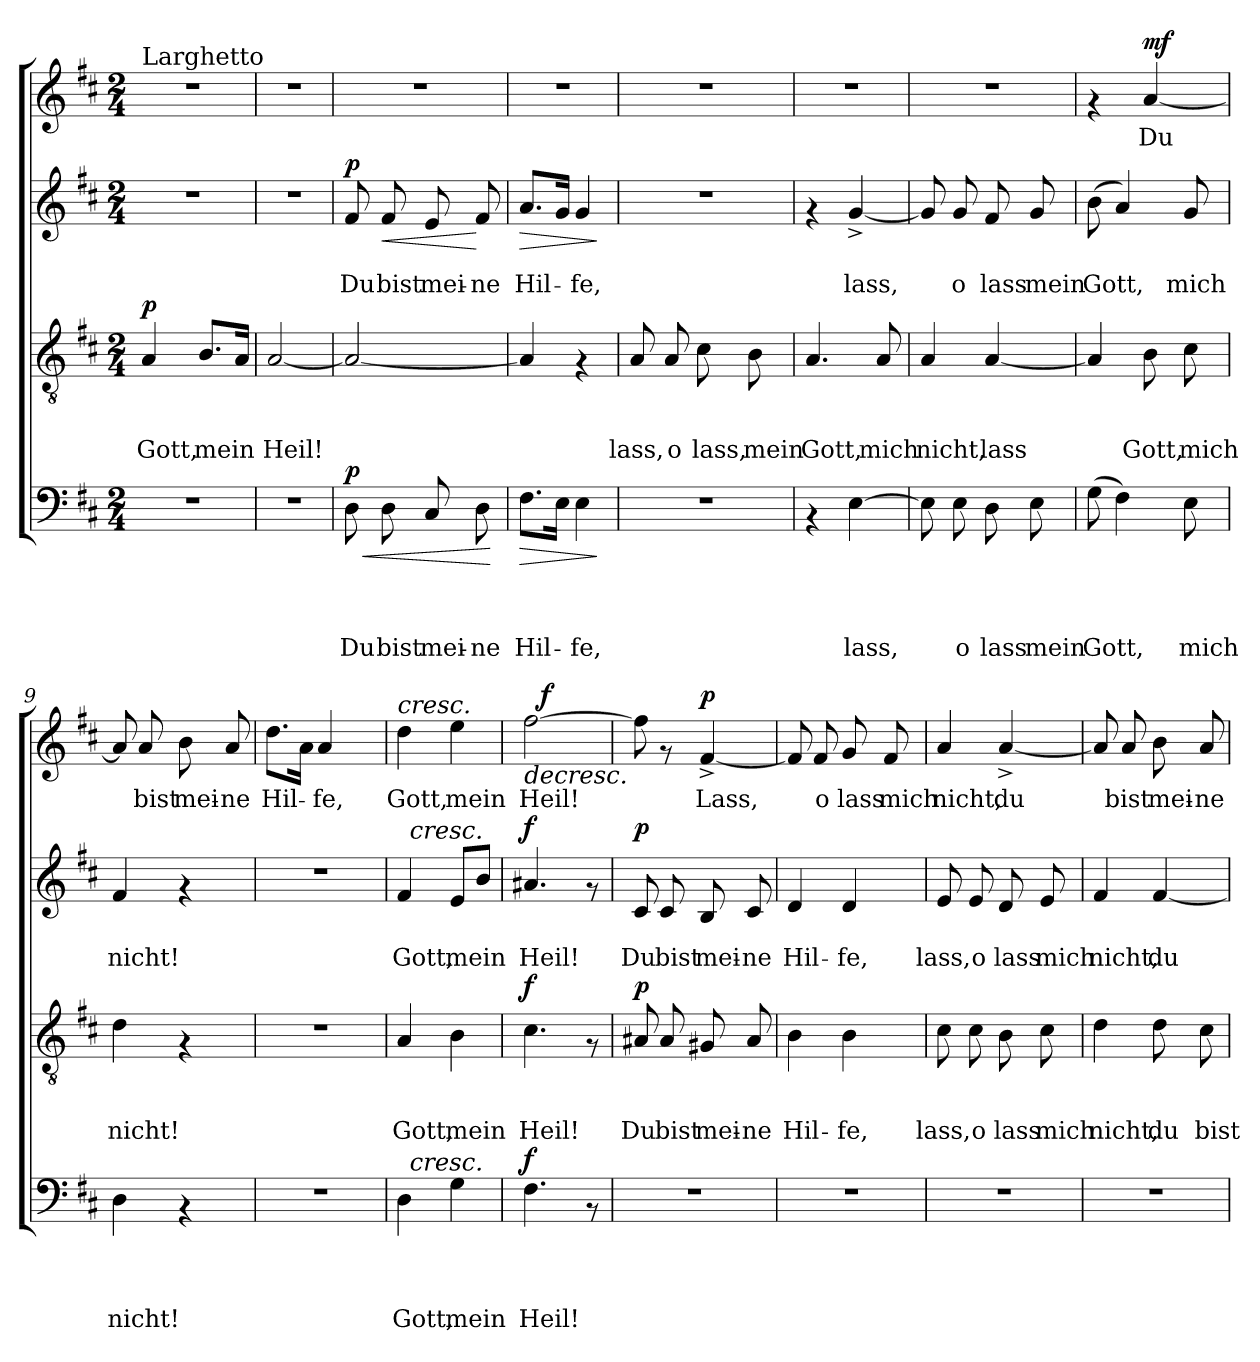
**kern	**text	**text	**text	**text	**dynam	**kern	**text	**text	**text	**dynam	**kern	**text	**text	**dynam	**kern	**text	**dynam
*part4	*part4	*part4	*part4	*part4	*part4	*part3	*part3	*part3	*part3	*part3	*part2	*part2	*part2	*part2	*part1	*part1	*part1
*staff4	*staff4	*staff4	*staff4	*staff4	*staff4	*staff3	*staff3	*staff3	*staff3	*staff3	*staff2	*staff2	*staff2	*staff2	*staff1	*staff1	*staff1
*clefF4	*	*	*	*	*	*clefGv2	*	*	*	*	*clefG2	*	*	*	*clefG2	*	*
*k[f#c#]	*	*	*	*	*	*k[f#c#]	*	*	*	*	*k[f#c#]	*	*	*	*k[f#c#]	*	*
*D:	*	*	*	*	*	*D:	*	*	*	*	*D:	*	*	*	*D:	*	*
*M2/4	*	*	*	*	*	*M2/4	*	*	*	*	*M2/4	*	*	*	*M2/4	*	*
=1	=1	=1	=1	=1	=1	=1	=1	=1	=1	=1	=1	=1	=1	=1	=1	=1	=1
!	!	!	!	!	!	!	!	!	!	!	!	!	!	!	!LO:TX:a:t=Larghetto	!	!
!	!	!	!	!	!	!	!	!	!LO:LY:b	!LO:DY:a	!	!	!	!	!	!	!
2r	.	.	.	.	.	4A/	.	.	Gott,	p	2r	.	.	.	2r	.	.
!	!	!	!	!	!	!	!	!	!LO:LY:b	!	!	!	!	!	!	!	!
.	.	.	.	.	.	8.B/L	.	.	mein	.	.	.	.	.	.	.	.
.	.	.	.	.	.	16A/Jk	.	.	.	.	.	.	.	.	.	.	.
=2	=2	=2	=2	=2	=2	=2	=2	=2	=2	=2	=2	=2	=2	=2	=2	=2	=2
!	!	!	!	!	!	!	!	!	!LO:LY:b	!	!	!	!	!	!	!	!
2r	.	.	.	.	.	[<2A/	.	.	Heil!	.	2r	.	.	.	2r	.	.
=3	=3	=3	=3	=3	=3	=3	=3	=3	=3	=3	=3	=3	=3	=3	=3	=3	=3
!	!	!	!	!LO:LY:b	!LO:HP:b	!	!	!	!	!	!	!	!LO:LY:b	!	!	!	!
!	!	!	!	!	!LO:DY:n=1:a	!	!	!	!	!	!	!	!	!LO:DY:a	!	!	!
8D\	.	.	.	Du	< p	2A/_	.	.	.	.	8f#/	.	Du	p	2r	.	.
!	!	!	!	!LO:LY:b	!	!	!	!	!	!	!	!	!LO:LY:b	!LO:HP:b	!	!	!
8D\	.	.	.	bist	.	.	.	.	.	.	8f#/	.	bist	<	.	.	.
!	!	!	!	!LO:LY:b	!	!	!	!	!	!	!	!	!LO:LY:b	!	!	!	!
8C#/	.	.	.	mei-	.	.	.	.	.	.	8e/	.	mei-	.	.	.	.
!	!	!	!	!LO:LY:b	!	!	!	!	!	!	!	!	!LO:LY:b	!	!	!	!
8D\	.	.	.	-ne	.	.	.	.	.	.	8f#/	.	-ne	[	.	.	.
.	.	.	.	.	[	.	.	.	.	.	.	.	.	.	.	.	.
=4	=4	=4	=4	=4	=4	=4	=4	=4	=4	=4	=4	=4	=4	=4	=4	=4	=4
!	!	!	!	!LO:LY:b	!LO:HP:b	!	!	!	!	!	!	!	!LO:LY:b	!LO:HP:b	!	!	!
8.F#\L	.	.	.	Hil-	>	4A/]	.	.	.	.	8.a/L	.	Hil-	>	2r	.	.
16E\Jk	.	.	.	.	.	.	.	.	.	.	16g/Jk	.	.	.	.	.	.
!	!	!	!	!LO:LY:b	!	!	!	!	!	!	!	!	!LO:LY:b	!	!	!	!
4E\	.	.	.	-fe,	.	4rF	.	.	.	.	4g/	.	-fe,	.	.	.	.
.	.	.	.	.	]	.	.	.	.	.	.	.	.	]	.	.	.
=5	=5	=5	=5	=5	=5	=5	=5	=5	=5	=5	=5	=5	=5	=5	=5	=5	=5
!	!	!	!	!	!	!	!	!	!LO:LY:b	!	!	!	!	!	!	!	!
2r	.	.	.	.	.	8A/	.	.	lass,	.	2r	.	.	.	2r	.	.
!	!	!	!	!	!	!	!	!	!LO:LY:b	!	!	!	!	!	!	!	!
.	.	.	.	.	.	8A/	.	.	o	.	.	.	.	.	.	.	.
!	!	!	!	!	!	!	!	!	!LO:LY:b	!	!	!	!	!	!	!	!
.	.	.	.	.	.	8c#\	.	.	lass,	.	.	.	.	.	.	.	.
!	!	!	!	!	!	!	!	!	!LO:LY:b	!	!	!	!	!	!	!	!
.	.	.	.	.	.	8B\	.	.	mein	.	.	.	.	.	.	.	.
=6	=6	=6	=6	=6	=6	=6	=6	=6	=6	=6	=6	=6	=6	=6	=6	=6	=6
!	!	!	!	!	!	!	!	!	!LO:LY:b	!	!	!	!	!	!	!	!
4rAA	.	.	.	.	.	4.A/	.	.	Gott,	.	4rf	.	.	.	2r	.	.
!	!	!	!	!LO:LY:b	!	!	!	!	!	!	!	!	!LO:LY:b	!	!	!	!
[<4E\	.	.	.	lass,	.	.	.	.	.	.	[<4g^</	.	lass,	.	.	.	.
!	!	!	!	!	!	!	!	!	!LO:LY:b	!	!	!	!	!	!	!	!
.	.	.	.	.	.	8A/	.	.	mich	.	.	.	.	.	.	.	.
!!LO:LB:g=z
=7	=7	=7	=7	=7	=7	=7	=7	=7	=7	=7	=7	=7	=7	=7	=7	=7	=7
!	!	!	!	!	!	!	!	!	!LO:LY:b	!	!	!	!	!	!	!	!
8E\]	.	.	.	.	.	4A/	.	.	nicht,	.	8g/]	.	.	.	2r	.	.
!	!	!	!	!LO:LY:b	!	!	!	!	!	!	!	!	!LO:LY:b	!	!	!	!
8E\	.	.	.	o	.	.	.	.	.	.	8g/	.	o	.	.	.	.
!	!	!	!	!LO:LY:b	!	!	!	!	!LO:LY:b	!	!	!	!LO:LY:b	!	!	!	!
8D\	.	.	.	lass	.	[<4A/	.	.	lass	.	8f#/	.	lass	.	.	.	.
!	!	!	!	!LO:LY:b	!	!	!	!	!	!	!	!	!LO:LY:b	!	!	!	!
8E\	.	.	.	mein	.	.	.	.	.	.	8g/	.	mein	.	.	.	.
=8	=8	=8	=8	=8	=8	=8	=8	=8	=8	=8	=8	=8	=8	=8	=8	=8	=8
!	!	!	!	!LO:LY:b	!	!	!	!	!	!	!	!	!LO:LY:b	!	!	!	!
(>8G\	.	.	.	Gott,	.	4A/]	.	.	.	.	(>8b\	.	Gott,	.	4rf	.	.
4F#\)	.	.	.	.	.	.	.	.	.	.	4a/)	.	.	.	.	.	.
!	!	!	!	!	!	!	!	!	!LO:LY:b	!	!	!	!	!	!	!LO:LY:b	!LO:DY:a
.	.	.	.	.	.	8B\	.	.	Gott,	.	.	.	.	.	[<4a/	Du	mf
!	!	!	!	!LO:LY:b	!	!	!	!	!LO:LY:b	!	!	!	!LO:LY:b	!	!	!	!
8E\	.	.	.	mich	.	8c#\	.	.	mich	.	8g/	.	mich	.	.	.	.
=9	=9	=9	=9	=9	=9	=9	=9	=9	=9	=9	=9	=9	=9	=9	=9	=9	=9
!	!	!	!	!LO:LY:b	!	!	!	!	!LO:LY:b	!	!	!	!LO:LY:b	!	!	!	!
4D\	.	.	.	nicht!	.	4d\	.	.	nicht!	.	4f#/	.	nicht!	.	8a/]	.	.
!	!	!	!	!	!	!	!	!	!	!	!	!	!	!	!	!LO:LY:b	!
.	.	.	.	.	.	.	.	.	.	.	.	.	.	.	8a/	bist	.
!	!	!	!	!	!	!	!	!	!	!	!	!	!	!	!	!LO:LY:b	!
4rAA	.	.	.	.	.	4rF	.	.	.	.	4rf	.	.	.	8b\	mei-	.
!	!	!	!	!	!	!	!	!	!	!	!	!	!	!	!	!LO:LY:b	!
.	.	.	.	.	.	.	.	.	.	.	.	.	.	.	8a/	-ne	.
=10	=10	=10	=10	=10	=10	=10	=10	=10	=10	=10	=10	=10	=10	=10	=10	=10	=10
!	!	!	!	!	!	!	!	!	!	!	!	!	!	!	!	!LO:LY:b	!
2r	.	.	.	.	.	2r	.	.	.	.	2r	.	.	.	8.dd\L	Hil-	.
.	.	.	.	.	.	.	.	.	.	.	.	.	.	.	16a\Jk	.	.
!	!	!	!	!	!	!	!	!	!	!	!	!	!	!	!	!LO:LY:b	!
.	.	.	.	.	.	.	.	.	.	.	.	.	.	.	4a/	-fe,	.
=11	=11	=11	=11	=11	=11	=11	=11	=11	=11	=11	=11	=11	=11	=11	=11	=11	=11
!	!	!	!	!	!	!	!	!	!	!	!	!	!	!	!LO:TX:a:i:t=cresc.	!	!
!	!	!	!	!LO:LY:b	!	!	!	!	!LO:LY:b	!	!	!	!LO:LY:b	!	!	!LO:LY:b	!
*^	*	*	*	*	*	*	*	*	*	*	*^	*	*	*	*	*	*
4D\	32ryy	.	.	.	Gott,	.	4A/	.	.	Gott,	.	4f#/	32ryy	.	Gott,	.	4dd\	Gott,	.
!	!	!	!	!	!	!	!	!	!	!	!	!	!LO:TX:a:i:t=cresc.	!	!	!	!	!	!
!	!LO:TX:a:i:t=cresc.	!	!	!	!	!	!	!	!	!	!	!	!	!	!	!	!	!	!
.	4...ryy	.	.	.	.	.	.	.	.	.	.	.	4...ryy	.	.	.	.	.	.
!	!	!	!	!	!LO:LY:b	!	!	!	!	!LO:LY:b	!	!	!	!	!LO:LY:b	!	!	!LO:LY:b	!
4G\	.	.	.	.	mein	.	4B\	.	.	mein	.	8e/L	.	.	mein	.	4ee\	mein	.
.	.	.	.	.	.	.	.	.	.	.	.	8b/J	.	.	.	.	.	.	.
=12	=12	=12	=12	=12	=12	=12	=12	=12	=12	=12	=12	=12	=12	=12	=12	=12	=12	=12	=12
!	!	!	!	!	!LO:LY:b	!LO:DY:a	!	!	!	!LO:LY:b	!LO:DY:a	!	!	!	!LO:LY:b	!LO:DY:a	!	!LO:LY:b	!LO:HP:b
*v	*v	*	*	*	*	*	*	*	*	*	*	*v	*v	*	*	*	*^	*	*
4.F#\	.	.	.	Heil!	f	4.c#\	.	.	Heil!	f	4.a#X/	.	Heil!	f	[<2ff#\	16ryy	Heil!	>
!	!	!	!	!	!	!	!	!	!	!	!	!	!	!	!	!	!	!LO:DY:a
.	.	.	.	.	.	.	.	.	.	.	.	.	.	.	.	4..ryy	.	f
8rAA	.	.	.	.	.	8rF	.	.	.	.	8rf	.	.	.	.	.	.	.
.	.	.	.	.	.	.	.	.	.	.	.	.	.	.	.	.	.	]
!!LO:PB:g=z
=13	=13	=13	=13	=13	=13	=13	=13	=13	=13	=13	=13	=13	=13	=13	=13	=13	=13	=13
!	!	!	!	!	!	!	!	!	!LO:LY:b	!LO:DY:a	!	!	!LO:LY:b	!LO:DY:a	!	!	!	!
*	*	*	*	*	*	*	*	*	*	*	*	*	*	*	*v	*v	*	*
2r	.	.	.	.	.	8A#X/	.	.	Du	p	8c#/	.	Du	p	8ff#\]	.	.
!	!	!	!	!	!	!	!	!	!LO:LY:b	!	!	!	!LO:LY:b	!	!	!	!
.	.	.	.	.	.	8A#/	.	.	bist	.	8c#/	.	bist	.	8rf	.	.
!	!	!	!	!	!	!	!	!	!LO:LY:b	!	!	!	!LO:LY:b	!	!	!LO:LY:b	!LO:DY:a
.	.	.	.	.	.	8G#X/	.	.	mei-	.	8B/	.	mei-	.	[<4f#^</	Lass,	p
!	!	!	!	!	!	!	!	!	!LO:LY:b	!	!	!	!LO:LY:b	!	!	!	!
.	.	.	.	.	.	8A#/	.	.	-ne	.	8c#/	.	-ne	.	.	.	.
=14	=14	=14	=14	=14	=14	=14	=14	=14	=14	=14	=14	=14	=14	=14	=14	=14	=14
!	!	!	!	!	!	!	!	!	!LO:LY:b	!	!	!	!LO:LY:b	!	!	!	!
2r	.	.	.	.	.	4B\	.	.	Hil-	.	4d/	.	Hil-	.	8f#/]	.	.
!	!	!	!	!	!	!	!	!	!	!	!	!	!	!	!	!LO:LY:b	!
.	.	.	.	.	.	.	.	.	.	.	.	.	.	.	8f#/	o	.
!	!	!	!	!	!	!	!	!	!LO:LY:b	!	!	!	!LO:LY:b	!	!	!LO:LY:b	!
.	.	.	.	.	.	4B\	.	.	-fe,	.	4d/	.	-fe,	.	8g/	lass	.
!	!	!	!	!	!	!	!	!	!	!	!	!	!	!	!	!LO:LY:b	!
.	.	.	.	.	.	.	.	.	.	.	.	.	.	.	8f#/	mich	.
=15	=15	=15	=15	=15	=15	=15	=15	=15	=15	=15	=15	=15	=15	=15	=15	=15	=15
!	!	!	!	!	!	!	!	!	!LO:LY:b	!	!	!	!LO:LY:b	!	!	!LO:LY:b	!
2r	.	.	.	.	.	8c#\	.	.	lass,	.	8e/	.	lass,	.	4a/	nicht,	.
!	!	!	!	!	!	!	!	!	!LO:LY:b	!	!	!	!LO:LY:b	!	!	!	!
.	.	.	.	.	.	8c#\	.	.	o	.	8e/	.	o	.	.	.	.
!	!	!	!	!	!	!	!	!	!LO:LY:b	!	!	!	!LO:LY:b	!	!	!LO:LY:b	!
.	.	.	.	.	.	8B\	.	.	lass	.	8d/	.	lass	.	[<4a^</	du	.
!	!	!	!	!	!	!	!	!	!LO:LY:b	!	!	!	!LO:LY:b	!	!	!	!
.	.	.	.	.	.	8c#\	.	.	mich	.	8e/	.	mich	.	.	.	.
=16	=16	=16	=16	=16	=16	=16	=16	=16	=16	=16	=16	=16	=16	=16	=16	=16	=16
!	!	!	!	!	!	!	!	!	!LO:LY:b	!	!	!	!LO:LY:b	!	!	!	!
2r	.	.	.	.	.	4d\	.	.	nicht,	.	4f#/	.	nicht,	.	8a/]	.	.
!	!	!	!	!	!	!	!	!	!	!	!	!	!	!	!	!LO:LY:b	!
.	.	.	.	.	.	.	.	.	.	.	.	.	.	.	8a/	bist	.
!	!	!	!	!	!	!	!	!	!LO:LY:b	!	!	!	!LO:LY:b	!	!	!LO:LY:b	!
.	.	.	.	.	.	8d\	.	.	du	.	[>4f#/	.	du	.	8b\	mei-	.
!	!	!	!	!	!	!	!	!	!LO:LY:b	!	!	!	!	!	!	!LO:LY:b	!
.	.	.	.	.	.	8c#\	.	.	bist	.	.	.	.	.	8a/	-ne	.
=	=	=	=	=	=	=	=	=	=	=	=	=	=	=	=	=	=
*-	*-	*-	*-	*-	*-	*-	*-	*-	*-	*-	*-	*-	*-	*-	*-	*-	*-
